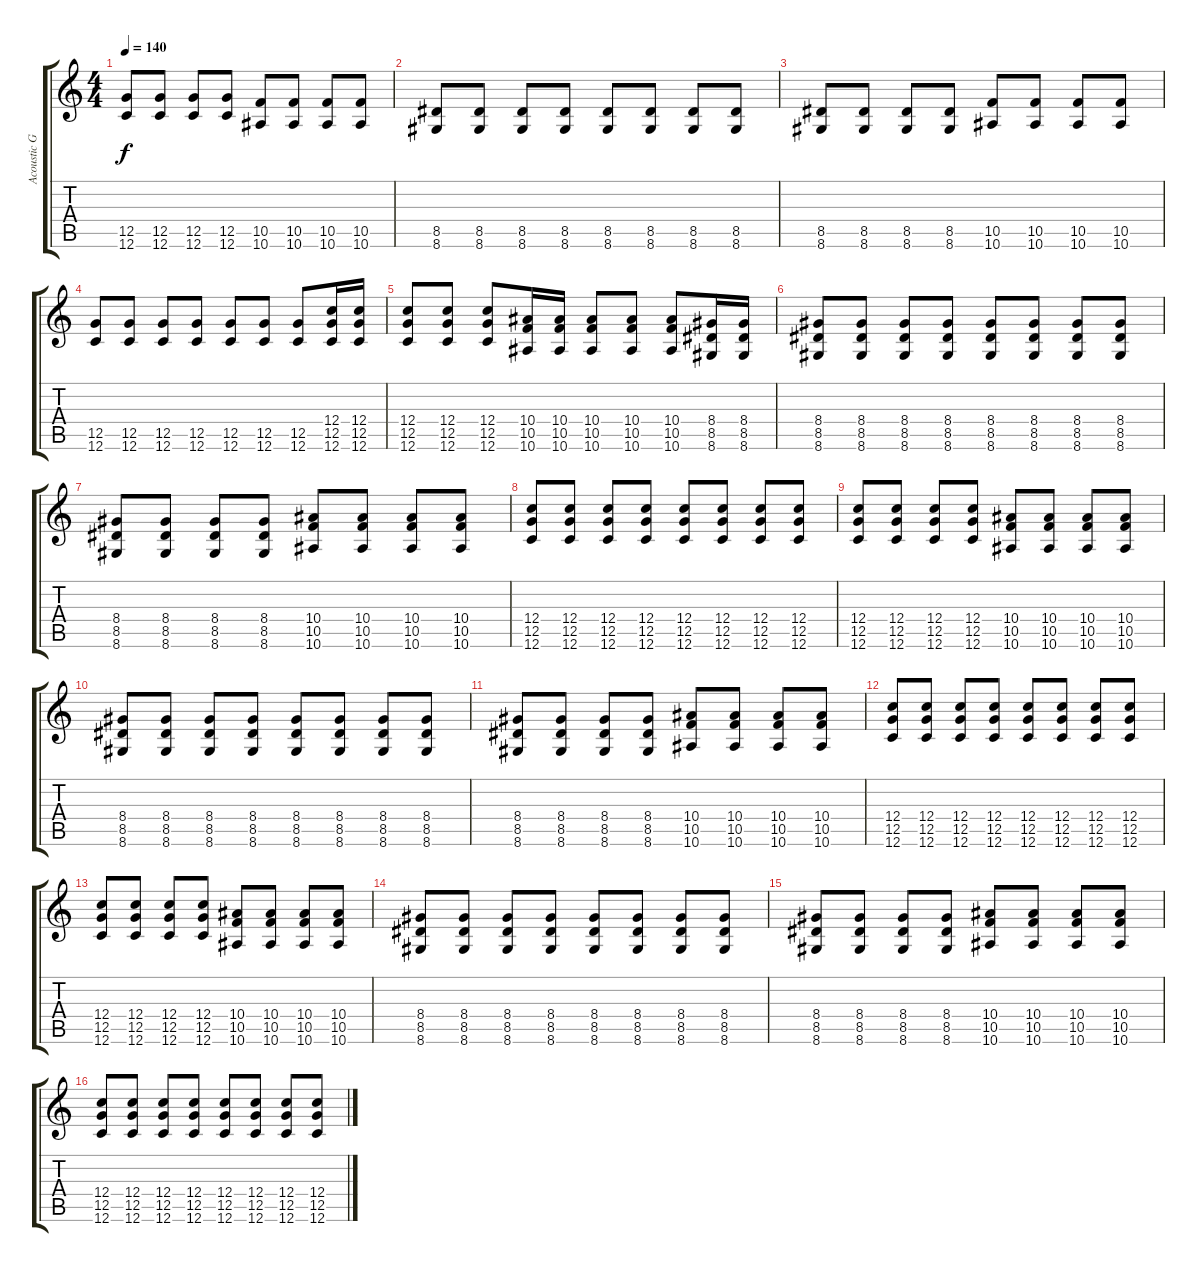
\track ("Acoustic Guitar" "Acoustic G") {instrument acousticguitarsteel bank 39}
\staff {score tabs}
\tuning (D4 A3 F3 C3 G2 C2) {hide}
\ts (4 4)
\tempo 140
\clef g2
\ks c
(12.5 12.6).8{dy f} (12.5 12.6).8 (12.5 12.6).8 (12.5 12.6).8 (10.5 10.6).8 (10.5 10.6).8 (10.5 10.6).8 (10.5 10.6).8 |
(8.5 8.6).8 (8.5 8.6).8 (8.5 8.6).8 (8.5 8.6).8 (8.5 8.6).8 (8.5 8.6).8 (8.5 8.6).8 (8.5 8.6).8 |
(8.5 8.6).8 (8.5 8.6).8 (8.5 8.6).8 (8.5 8.6).8 (10.5 10.6).8 (10.5 10.6).8 (10.5 10.6).8 (10.5 10.6).8 |
(12.5 12.6).8 (12.5 12.6).8 (12.5 12.6).8 (12.5 12.6).8 (12.5 12.6).8 (12.5 12.6).8 (12.5 12.6).8 (12.4 12.5 12.6).16 (12.4 12.5 12.6).16 |
(12.4 12.5 12.6).8 (12.4 12.5 12.6).8 (12.4 12.5 12.6).8 (10.4 10.5 10.6).16 (10.4 10.5 10.6).16 (10.4 10.5 10.6).8 (10.4 10.5 10.6).8 (10.4 10.5 10.6).8 (8.4 8.5 8.6).16 (8.4 8.5 8.6).16 |
(8.4 8.5 8.6).8 (8.4 8.5 8.6).8 (8.4 8.5 8.6).8 (8.4 8.5 8.6).8 (8.4 8.5 8.6).8 (8.4 8.5 8.6).8 (8.4 8.5 8.6).8 (8.4 8.5 8.6).8 |
(8.4 8.5 8.6).8 (8.4 8.5 8.6).8 (8.4 8.5 8.6).8 (8.4 8.5 8.6).8 (10.4 10.5 10.6).8 (10.4 10.5 10.6).8 (10.4 10.5 10.6).8 (10.4 10.5 10.6).8 |
(12.4 12.5 12.6).8 (12.4 12.5 12.6).8 (12.4 12.5 12.6).8 (12.4 12.5 12.6).8 (12.4 12.5 12.6).8 (12.4 12.5 12.6).8 (12.4 12.5 12.6).8 (12.4 12.5 12.6).8 |
(12.4 12.5 12.6).8 (12.4 12.5 12.6).8 (12.4 12.5 12.6).8 (12.4 12.5 12.6).8 (10.4 10.5 10.6).8 (10.4 10.5 10.6).8 (10.4 10.5 10.6).8 (10.4 10.5 10.6).8 |
(8.4 8.5 8.6).8 (8.4 8.5 8.6).8 (8.4 8.5 8.6).8 (8.4 8.5 8.6).8 (8.4 8.5 8.6).8 (8.4 8.5 8.6).8 (8.4 8.5 8.6).8 (8.4 8.5 8.6).8 |
(8.4 8.5 8.6).8 (8.4 8.5 8.6).8 (8.4 8.5 8.6).8 (8.4 8.5 8.6).8 (10.4 10.5 10.6).8 (10.4 10.5 10.6).8 (10.4 10.5 10.6).8 (10.4 10.5 10.6).8 |
(12.4 12.5 12.6).8 (12.4 12.5 12.6).8 (12.4 12.5 12.6).8 (12.4 12.5 12.6).8 (12.4 12.5 12.6).8 (12.4 12.5 12.6).8 (12.4 12.5 12.6).8 (12.4 12.5 12.6).8 |
(12.4 12.5 12.6).8 (12.4 12.5 12.6).8 (12.4 12.5 12.6).8 (12.4 12.5 12.6).8 (10.4 10.5 10.6).8 (10.4 10.5 10.6).8 (10.4 10.5 10.6).8 (10.4 10.5 10.6).8 |
(8.4 8.5 8.6).8 (8.4 8.5 8.6).8 (8.4 8.5 8.6).8 (8.4 8.5 8.6).8 (8.4 8.5 8.6).8 (8.4 8.5 8.6).8 (8.4 8.5 8.6).8 (8.4 8.5 8.6).8 |
(8.4 8.5 8.6).8 (8.4 8.5 8.6).8 (8.4 8.5 8.6).8 (8.4 8.5 8.6).8 (10.4 10.5 10.6).8 (10.4 10.5 10.6).8 (10.4 10.5 10.6).8 (10.4 10.5 10.6).8 |
(12.4 12.5 12.6).8 (12.4 12.5 12.6).8 (12.4 12.5 12.6).8 (12.4 12.5 12.6).8 (12.4 12.5 12.6).8 (12.4 12.5 12.6).8 (12.4 12.5 12.6).8 (12.4 12.5 12.6).8
